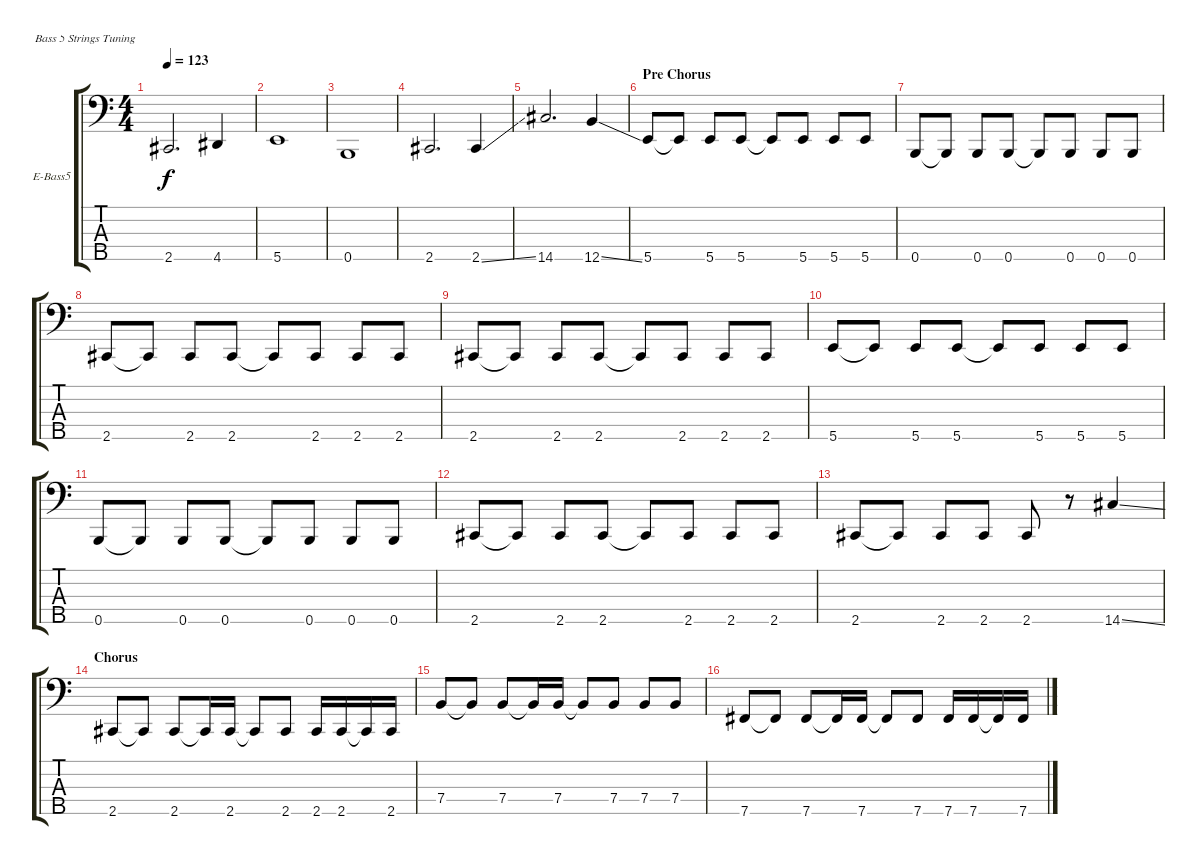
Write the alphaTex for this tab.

\bracketExtendMode groupsimilarinstruments
\firstSystemTrackNameOrientation horizontal
\otherSystemsTrackNameOrientation horizontal
\track ("Judd Gruenbaum (Bass)" "E-Bass5") {instrument electricbasspick}
\staff {score tabs}
\tuning (G2 D2 A1 E1 B0)
\ts (4 4)
\tempo 123
\clef f4
\ks c
2.5.2{d dy f} 4.5.4 |
5.5.1 |
0.5.1 |
2.5.2{d} 2.5{ss}.4 |
14.5.2{d} 12.5{ss}.4 |
\section ("" "Pre Chorus")
5.5.8 5.5{t}.8 5.5.8 5.5.8 5.5{t}.8 5.5.8 5.5.8 5.5.8 |
0.5.8 0.5{t}.8 0.5.8 0.5.8 0.5{t}.8 0.5.8 0.5.8 0.5.8 |
2.5.8 2.5{t}.8 2.5.8 2.5.8 2.5{t}.8 2.5.8 2.5.8 2.5.8 |
2.5.8 2.5{t}.8 2.5.8 2.5.8 2.5{t}.8 2.5.8 2.5.8 2.5.8 |
5.5.8 5.5{t}.8 5.5.8 5.5.8 5.5{t}.8 5.5.8 5.5.8 5.5.8 |
0.5.8 0.5{t}.8 0.5.8 0.5.8 0.5{t}.8 0.5.8 0.5.8 0.5.8 |
2.5.8 2.5{t}.8 2.5.8 2.5.8 2.5{t}.8 2.5.8 2.5.8 2.5.8 |
2.5.8 2.5{t}.8 2.5.8 2.5.8 2.5.8 r.8 14.5{ss}.4 |
\section ("" "Chorus")
2.5.8 2.5{t}.8 2.5.8 2.5{t}.16 2.5.16 2.5{t}.8 2.5.8 2.5.16 2.5.16 2.5{t}.16 2.5.16 |
7.4.8 7.4{t}.8 7.4.8 7.4{t}.16 7.4.16 7.4{t}.8 7.4.8 7.4.8 7.4.8 |
7.5.8 7.5{t}.8 7.5.8 7.5{t}.16 7.5.16 7.5{t}.8 7.5.8 7.5.16 7.5.16 7.5{t}.16 7.5.16
